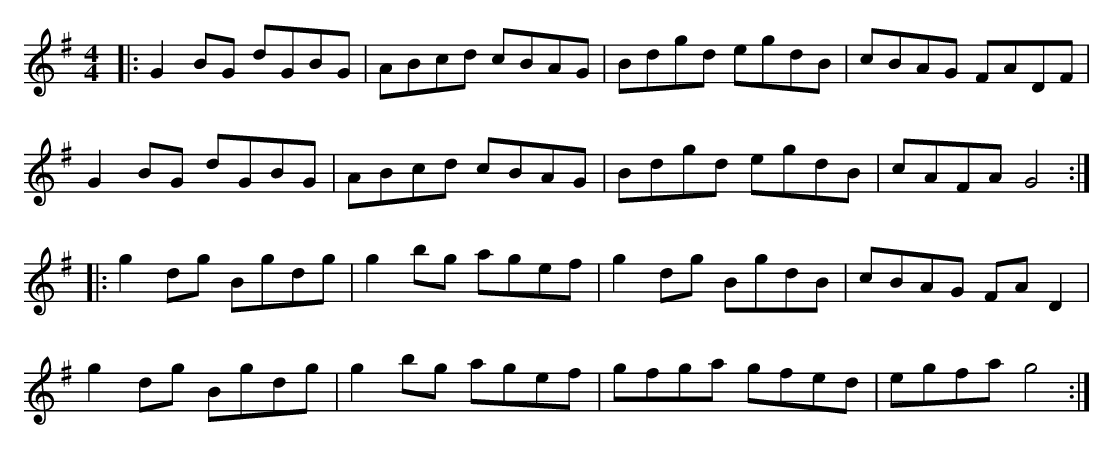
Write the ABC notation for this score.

X:1
M:4/4
K:G
|:G2BG dGBG|ABcd cBAG|Bdgd egdB|cBAG FADF|
G2BG dGBG|ABcd cBAG|Bdgd egdB|cAFA G4:|
|:g2dg Bgdg|g2bg agef|g2dg BgdB|cBAG FAD2|
g2dg Bgdg|g2bg agef|gfga gfed|egfa g4:|
